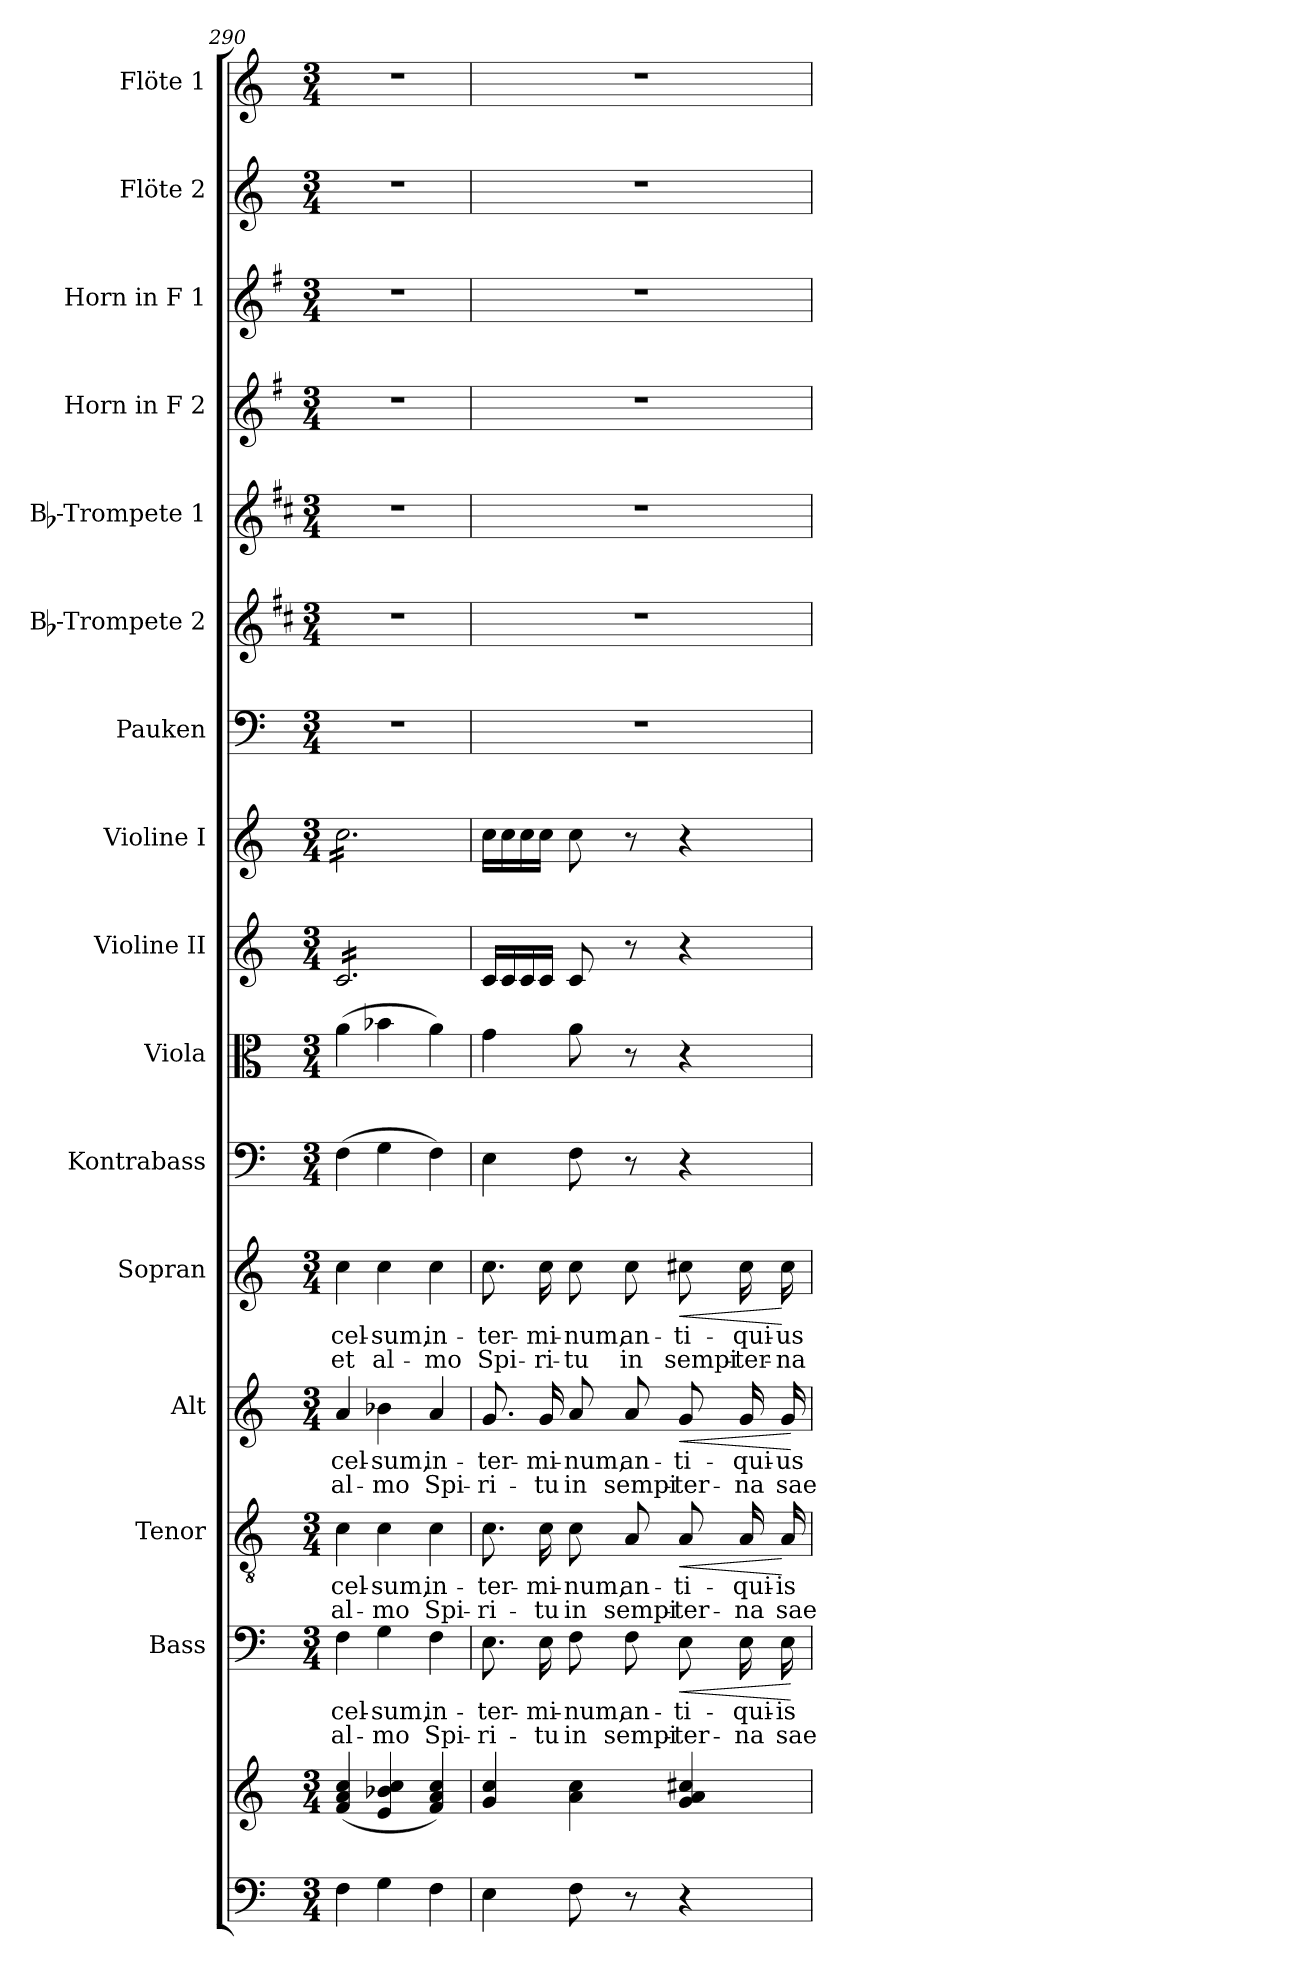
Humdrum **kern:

**kern	**kern	**kern	**text	**text	**dynam	**kern	**text	**text	**dynam	**kern	**text	**text	**dynam	**kern	**text	**text	**dynam	**kern	**kern	**kern	**kern	**kern	**kern	**kern	**kern	**kern	**kern	**kern
*part16	*part16	*part15	*part15	*part15	*part15	*part14	*part14	*part14	*part14	*part13	*part13	*part13	*part13	*part12	*part12	*part12	*part12	*part11	*part10	*part9	*part8	*part7	*part6	*part5	*part4	*part3	*part2	*part1
*staff17	*staff16	*staff15	*staff15	*staff15	*staff15	*staff14	*staff14	*staff14	*staff14	*staff13	*staff13	*staff13	*staff13	*staff12	*staff12	*staff12	*staff12	*staff11	*staff10	*staff9	*staff8	*staff7	*staff6	*staff5	*staff4	*staff3	*staff2	*staff1
*	*	*I"Bass	*	*	*	*I"Tenor	*	*	*	*I"Alt	*	*	*	*I"Sopran	*	*	*	*I"Kontrabass	*I"Viola	*I"Violine II	*I"Violine I	*I"Pauken	*I"Bb-Trompete 2	*I"Bb-Trompete 1	*I"Horn in F 2	*I"Horn in F 1	*I"Flöte 2	*I"Flöte 1
*	*	*I'B.	*	*	*	*I'T.	*	*	*	*I'A.	*	*	*	*I'S.	*	*	*	*I'Kb.	*I'Vla.	*I'Vl. II	*I'Vl. I	*I'Pk.	*I'Bb Trp. 2	*I'Bb Trp. 1	*	*	*I'Fl. 2	*I'Fl. 1
*clefF4	*clefG2	*clefF4	*	*	*	*clefGv2	*	*	*	*clefG2	*	*	*	*clefG2	*	*	*	*clefF4	*clefC3	*clefG2	*clefG2	*clefF4	*clefG2	*clefG2	*clefG2	*clefG2	*clefG2	*clefG2
*	*	*	*	*	*	*	*	*	*	*	*	*	*	*	*	*	*	*ITrd7c12	*	*	*	*	*ITrd1c2	*ITrd1c2	*ITrd4c7	*ITrd4c7	*	*
*k[]	*k[]	*k[]	*	*	*	*k[]	*	*	*	*k[]	*	*	*	*k[]	*	*	*	*k[]	*k[]	*k[]	*k[]	*k[]	*k[]	*k[]	*k[]	*k[]	*k[]	*k[]
*C:	*C:	*C:	*	*	*	*C:	*	*	*	*C:	*	*	*	*C:	*	*	*	*C:	*C:	*C:	*C:	*C:	*C:	*C:	*C:	*C:	*C:	*C:
*M3/4	*M3/4	*M3/4	*	*	*	*M3/4	*	*	*	*M3/4	*	*	*	*M3/4	*	*	*	*M3/4	*M3/4	*M3/4	*M3/4	*M3/4	*M3/4	*M3/4	*M3/4	*M3/4	*M3/4	*M3/4
=290	=290	=290	=290	=290	=290	=290	=290	=290	=290	=290	=290	=290	=290	=290	=290	=290	=290	=290	=290	=290	=290	=290	=290	=290	=290	=290	=290	=290
!	!	!	!LO:LY:b	!LO:LY:b	!	!	!LO:LY:b	!LO:LY:b	!	!	!LO:LY:b	!LO:LY:b	!	!	!LO:LY:b	!LO:LY:b	!	!	!	!	!	!	!	!	!	!	!	!
*	*	*	*	*	*	*	*	*	*	*	*	*	*	*	*	*	*	*	*	*tremolo	*	*	*	*	*	*	*	*
*	*	*	*	*	*	*	*	*	*	*	*	*	*	*	*	*	*	*	*	*	*tremolo	*	*	*	*	*	*	*
4F\	(<4f/ 4a/ 4cc/	4F\	cel-	al-	.	4c\	cel-	al-	.	4a/	cel-	al-	.	4cc\	cel-	et	.	(>4FF\	(>4a\	16c/LL	16cc\LL	2.r	2.r	2.r	2.r	2.r	2.r	2.r
.	.	.	.	.	.	.	.	.	.	.	.	.	.	.	.	.	.	.	.	16c/	16cc\	.	.	.	.	.	.	.
.	.	.	.	.	.	.	.	.	.	.	.	.	.	.	.	.	.	.	.	16c/	16cc\	.	.	.	.	.	.	.
.	.	.	.	.	.	.	.	.	.	.	.	.	.	.	.	.	.	.	.	16c/	16cc\	.	.	.	.	.	.	.
!	!	!	!LO:LY:b	!LO:LY:b	!	!	!LO:LY:b	!LO:LY:b	!	!	!LO:LY:b	!LO:LY:b	!	!	!LO:LY:b	!LO:LY:b	!	!	!	!	!	!	!	!	!	!	!	!
4G\	4e/ 4b-X/ 4cc/	4G\	-sum,	-mo	.	4c\	-sum,	-mo	.	4b-X\	-sum,	-mo	.	4cc\	-sum,	al-	.	4GG\	4b-X\	16c/	16cc\	.	.	.	.	.	.	.
.	.	.	.	.	.	.	.	.	.	.	.	.	.	.	.	.	.	.	.	16c/	16cc\	.	.	.	.	.	.	.
.	.	.	.	.	.	.	.	.	.	.	.	.	.	.	.	.	.	.	.	16c/	16cc\	.	.	.	.	.	.	.
.	.	.	.	.	.	.	.	.	.	.	.	.	.	.	.	.	.	.	.	16c/	16cc\	.	.	.	.	.	.	.
!	!	!	!LO:LY:b	!LO:LY:b	!	!	!LO:LY:b	!LO:LY:b	!	!	!LO:LY:b	!LO:LY:b	!	!	!LO:LY:b	!LO:LY:b	!	!	!	!	!	!	!	!	!	!	!	!
4F\	4f/ 4a/ 4cc/)	4F\	in-	Spi-	.	4c\	in-	Spi-	.	4a/	in-	Spi-	.	4cc\	in-	-mo	.	4FF\)	4a\)	16c/	16cc\	.	.	.	.	.	.	.
.	.	.	.	.	.	.	.	.	.	.	.	.	.	.	.	.	.	.	.	16c/	16cc\	.	.	.	.	.	.	.
.	.	.	.	.	.	.	.	.	.	.	.	.	.	.	.	.	.	.	.	16c/	16cc\	.	.	.	.	.	.	.
.	.	.	.	.	.	.	.	.	.	.	.	.	.	.	.	.	.	.	.	16c/JJ	16cc\JJ	.	.	.	.	.	.	.
*	*	*	*	*	*	*	*	*	*	*	*	*	*	*	*	*	*	*	*	*	*Xtremolo	*	*	*	*	*	*	*
*	*	*	*	*	*	*	*	*	*	*	*	*	*	*	*	*	*	*	*	*Xtremolo	*	*	*	*	*	*	*	*
=291	=291	=291	=291	=291	=291	=291	=291	=291	=291	=291	=291	=291	=291	=291	=291	=291	=291	=291	=291	=291	=291	=291	=291	=291	=291	=291	=291	=291
!	!	!	!LO:LY:b	!LO:LY:b	!	!	!LO:LY:b	!LO:LY:b	!	!	!LO:LY:b	!LO:LY:b	!	!	!LO:LY:b	!LO:LY:b	!	!	!	!	!	!	!	!	!	!	!	!
4E\	4g/ 4cc/	8.E\	-ter-	-ri-	.	8.c\	-ter-	-ri-	.	8.g/	-ter-	-ri-	.	8.cc\	-ter-	Spi-	.	4EE\	4g\	16c/LL	16cc\LL	2.r	2.r	2.r	2.r	2.r	2.r	2.r
.	.	.	.	.	.	.	.	.	.	.	.	.	.	.	.	.	.	.	.	16c/	16cc\	.	.	.	.	.	.	.
.	.	.	.	.	.	.	.	.	.	.	.	.	.	.	.	.	.	.	.	16c/	16cc\	.	.	.	.	.	.	.
!	!	!	!LO:LY:b	!LO:LY:b	!	!	!LO:LY:b	!LO:LY:b	!	!	!LO:LY:b	!LO:LY:b	!	!	!LO:LY:b	!LO:LY:b	!	!	!	!	!	!	!	!	!	!	!	!
.	.	16E\	-mi-	-tu	.	16c\	-mi-	-tu	.	16g/	-mi-	-tu	.	16cc\	-mi-	-ri-	.	.	.	16c/JJ	16cc\JJ	.	.	.	.	.	.	.
!	!	!	!LO:LY:b	!LO:LY:b	!	!	!LO:LY:b	!LO:LY:b	!	!	!LO:LY:b	!LO:LY:b	!	!	!LO:LY:b	!LO:LY:b	!	!	!	!	!	!	!	!	!	!	!	!
8F\	4a\ 4cc\	8F\	-num,	in	.	8c\	-num,	in	.	8a/	-num,	in	.	8cc\	-num,	-tu	.	8FF\	8a\	8c/	8cc\	.	.	.	.	.	.	.
!	!	!	!LO:LY:b	!LO:LY:b	!	!	!LO:LY:b	!LO:LY:b	!	!	!LO:LY:b	!LO:LY:b	!	!	!LO:LY:b	!LO:LY:b	!	!	!	!	!	!	!	!	!	!	!	!
8r	.	8F\	an-	sempi-	.	8A/	an-	sempi-	.	8a/	an-	sempi-	.	8cc\	an-	in	.	8r	8r	8r	8r	.	.	.	.	.	.	.
!	!	!	!LO:LY:b	!LO:LY:b	!LO:HP:b	!	!LO:LY:b	!LO:LY:b	!LO:HP:b	!	!LO:LY:b	!LO:LY:b	!LO:HP:b	!	!LO:LY:b	!LO:LY:b	!LO:HP:b	!	!	!	!	!	!	!	!	!	!	!
4r	4g/ 4a/ 4cc#X/	8E\	-ti-	-ter-	<	8A/	-ti-	-ter-	<	8g/	-ti-	-ter-	<	8cc#X\	-ti-	sempi-	<	4r	4r	4r	4r	.	.	.	.	.	.	.
!	!	!	!LO:LY:b	!LO:LY:b	!	!	!LO:LY:b	!LO:LY:b	!	!	!LO:LY:b	!LO:LY:b	!	!	!LO:LY:b	!LO:LY:b	!	!	!	!	!	!	!	!	!	!	!	!
.	.	16E\	-qui-	-na	.	16A/	-qui-	-na	.	16g/	-qui-	-na	.	16cc#\	-qui-	-ter-	.	.	.	.	.	.	.	.	.	.	.	.
!	!	!	!LO:LY:b	!LO:LY:b	!	!	!LO:LY:b	!LO:LY:b	!	!	!LO:LY:b	!LO:LY:b	!	!	!LO:LY:b	!LO:LY:b	!	!	!	!	!	!	!	!	!	!	!	!
.	.	16E\	-is	sae-	.	16A/	-is	sae-	[	16g/	-us	sae-	.	16cc#\	-us	-na	[	.	.	.	.	.	.	.	.	.	.	.
.	.	.	.	.	[	.	.	.	.	.	.	.	[	.	.	.	.	.	.	.	.	.	.	.	.	.	.	.
=	=	=	=	=	=	=	=	=	=	=	=	=	=	=	=	=	=	=	=	=	=	=	=	=	=	=	=	=
*-	*-	*-	*-	*-	*-	*-	*-	*-	*-	*-	*-	*-	*-	*-	*-	*-	*-	*-	*-	*-	*-	*-	*-	*-	*-	*-	*-	*-
